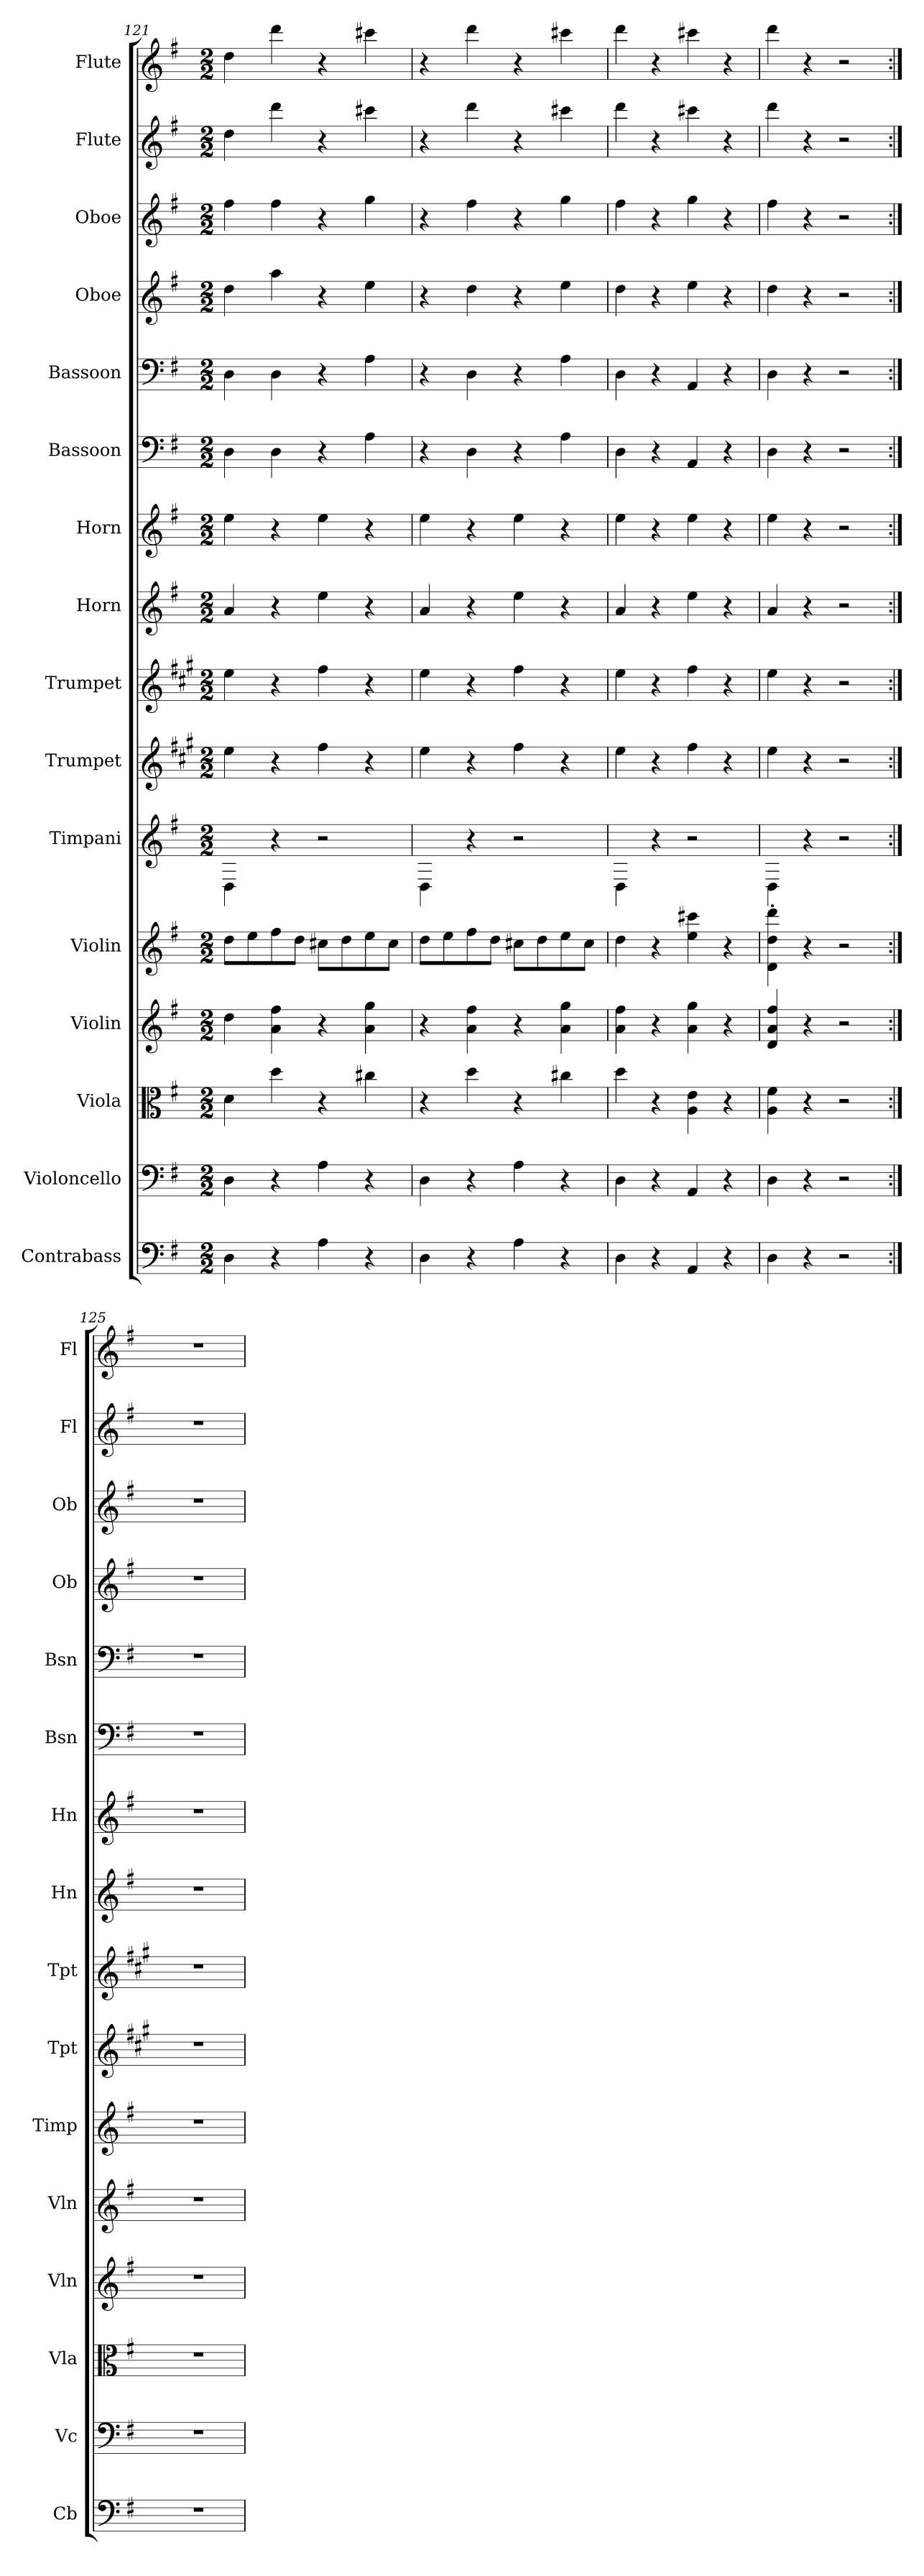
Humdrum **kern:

**kern	**kern	**kern	**kern	**kern	**kern	**kern	**kern	**kern	**kern	**kern	**kern	**kern	**kern	**kern	**kern
*part16	*part15	*part14	*part13	*part12	*part11	*part10	*part9	*part8	*part7	*part6	*part5	*part4	*part3	*part2	*part1
*staff16	*staff15	*staff14	*staff13	*staff12	*staff11	*staff10	*staff9	*staff8	*staff7	*staff6	*staff5	*staff4	*staff3	*staff2	*staff1
*I"Contrabass	*I"Violoncello	*I"Viola	*I"Violin	*I"Violin	*I"Timpani	*I"Trumpet	*I"Trumpet	*I"Horn	*I"Horn	*I"Bassoon	*I"Bassoon	*I"Oboe	*I"Oboe	*I"Flute	*I"Flute
*I'Cb	*I'Vc	*I'Vla	*I'Vln	*I'Vln	*I'Timp	*I'Tpt	*I'Tpt	*I'Hn	*I'Hn	*I'Bsn	*I'Bsn	*I'Ob	*I'Ob	*I'Fl	*I'Fl
*clefF4	*clefF4	*clefC3	*clefG2	*clefG2	*clefG2	*clefG2	*clefG2	*clefG2	*clefG2	*clefF4	*clefF4	*clefG2	*clefG2	*clefG2	*clefG2
*ITrd7c12	*	*	*	*	*	*ITrd1c2	*ITrd1c2	*ITrd4c7	*ITrd4c7	*	*	*	*	*	*
*k[f#]	*k[f#]	*k[f#]	*k[f#]	*k[f#]	*k[f#]	*k[f#]	*k[f#]	*k[]	*k[]	*k[f#]	*k[f#]	*k[f#]	*k[f#]	*k[f#]	*k[f#]
*M2/2	*M2/2	*M2/2	*M2/2	*M2/2	*M2/2	*M2/2	*M2/2	*M2/2	*M2/2	*M2/2	*M2/2	*M2/2	*M2/2	*M2/2	*M2/2
=121	=121	=121	=121	=121	=121	=121	=121	=121	=121	=121	=121	=121	=121	=121	=121
4DD\	4D\	4d\	4dd\	8dd\L	4D\	4dd\	4dd\	4d/	4a\	4D\	4D\	4dd\	4ff#\	4dd\	4dd\
.	.	.	.	8ee\	.	.	.	.	.	.	.	.	.	.	.
4r	4r	4dd\	4a\ 4ff#\	8ff#\	4r	4r	4r	4r	4r	4D\	4D\	4aa\	4ff#\	4ddd\	4ddd\
.	.	.	.	8dd\J	.	.	.	.	.	.	.	.	.	.	.
4AA\	4A\	4r	4r	8cc#X\L	2r	4ee\	4ee\	4a\	4a\	4r	4r	4r	4r	4r	4r
.	.	.	.	8dd\	.	.	.	.	.	.	.	.	.	.	.
4r	4r	4cc#X\	4a\ 4gg\	8ee\	.	4r	4r	4r	4r	4A\	4A\	4ee\	4gg\	4ccc#X\	4ccc#X\
.	.	.	.	8cc#\J	.	.	.	.	.	.	.	.	.	.	.
=122	=122	=122	=122	=122	=122	=122	=122	=122	=122	=122	=122	=122	=122	=122	=122
4DD\	4D\	4r	4r	8dd\L	4D\	4dd\	4dd\	4d/	4a\	4r	4r	4r	4r	4r	4r
.	.	.	.	8ee\	.	.	.	.	.	.	.	.	.	.	.
4r	4r	4dd\	4a\ 4ff#\	8ff#\	4r	4r	4r	4r	4r	4D\	4D\	4dd\	4ff#\	4ddd\	4ddd\
.	.	.	.	8dd\J	.	.	.	.	.	.	.	.	.	.	.
4AA\	4A\	4r	4r	8cc#X\L	2r	4ee\	4ee\	4a\	4a\	4r	4r	4r	4r	4r	4r
.	.	.	.	8dd\	.	.	.	.	.	.	.	.	.	.	.
4r	4r	4cc#X\	4a\ 4gg\	8ee\	.	4r	4r	4r	4r	4A\	4A\	4ee\	4gg\	4ccc#X\	4ccc#X\
.	.	.	.	8cc#\J	.	.	.	.	.	.	.	.	.	.	.
=123	=123	=123	=123	=123	=123	=123	=123	=123	=123	=123	=123	=123	=123	=123	=123
4DD\	4D\	4dd\	4a\ 4ff#\	4dd\	4D\	4dd\	4dd\	4d/	4a\	4D\	4D\	4dd\	4ff#\	4ddd\	4ddd\
4r	4r	4r	4r	4r	4r	4r	4r	4r	4r	4r	4r	4r	4r	4r	4r
4AAA/	4AA/	4A\ 4e\	4a\ 4gg\	4ee\ 4ccc#X\	2r	4ee\	4ee\	4a\	4a\	4AA/	4AA/	4ee\	4gg\	4ccc#X\	4ccc#X\
4r	4r	4r	4r	4r	.	4r	4r	4r	4r	4r	4r	4r	4r	4r	4r
=124	=124	=124	=124	=124	=124	=124	=124	=124	=124	=124	=124	=124	=124	=124	=124
4DD\	4D\	4A\ 4f#\	4d/ 4a/ 4ff#/	4d\' 4dd\' 4ddd\'	4D\	4dd\	4dd\	4d/	4a\	4D\	4D\	4dd\	4ff#\	4ddd\	4ddd\
4r	4r	4r	4r	4r	4r	4r	4r	4r	4r	4r	4r	4r	4r	4r	4r
2r	2r	2r	2r	2r	2r	2r	2r	2r	2r	2r	2r	2r	2r	2r	2r
=125:|!	=125:|!	=125:|!	=125:|!	=125:|!	=125:|!	=125:|!	=125:|!	=125:|!	=125:|!	=125:|!	=125:|!	=125:|!	=125:|!	=125:|!	=125:|!
1r	1r	1r	1r	1r	1r	1r	1r	1r	1r	1r	1r	1r	1r	1r	1r
=	=	=	=	=	=	=	=	=	=	=	=	=	=	=	=
*-	*-	*-	*-	*-	*-	*-	*-	*-	*-	*-	*-	*-	*-	*-	*-
